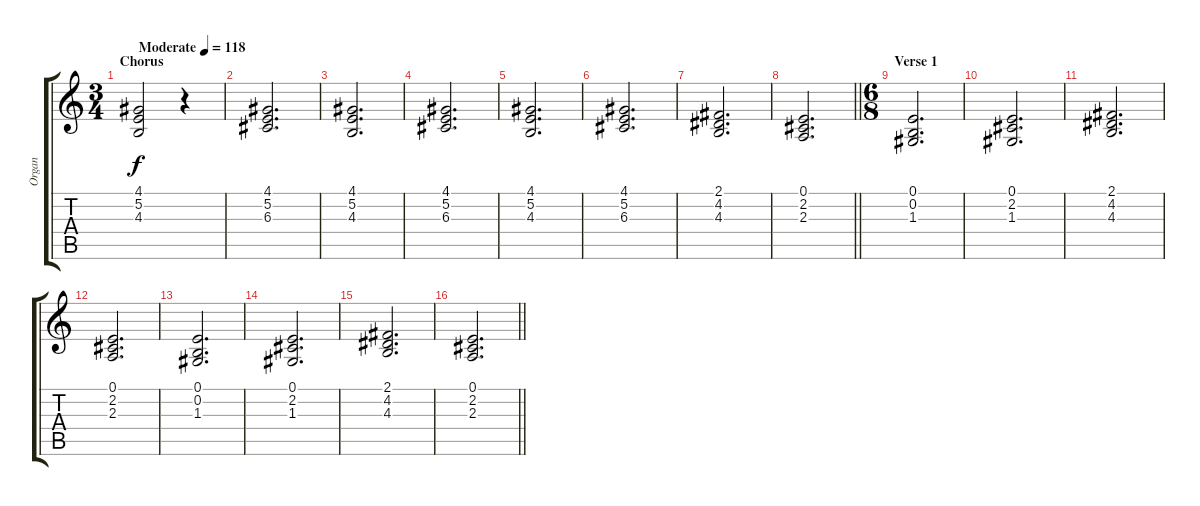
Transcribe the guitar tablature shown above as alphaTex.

\track ("Organ" "Organ") {instrument percussiveorgan}
\staff {score tabs}
\tuning (E4 B3 G3 D3 A2 E2) {hide}
\ts (3 4)
\section ("" "Chorus")
\tempo (118 "Moderate")
\clef g2
\ks c
(4.1 5.2 4.3).2{dy f instrument percussiveorgan} r.4 |
(4.1 5.2 6.3).2{d} |
(4.1 5.2 4.3).2{d} |
(4.1 5.2 6.3).2{d} |
(4.1 5.2 4.3).2{d} |
(4.1 5.2 6.3).2{d} |
(2.1 4.2 4.3).2{d} |
\barLineRight lightlight
(0.1 2.2 2.3).2{d} |
\ts (6 8)
\section ("" "Verse 1")
(0.1 0.2 1.3).2{d} |
(0.1 2.2 1.3).2{d} |
(2.1 4.2 4.3).2{d} |
(0.1 2.2 2.3).2{d} |
(0.1 0.2 1.3).2{d} |
(0.1 2.2 1.3).2{d} |
(2.1 4.2 4.3).2{d} |
\barLineRight lightlight
(0.1 2.2 2.3).2{d}
